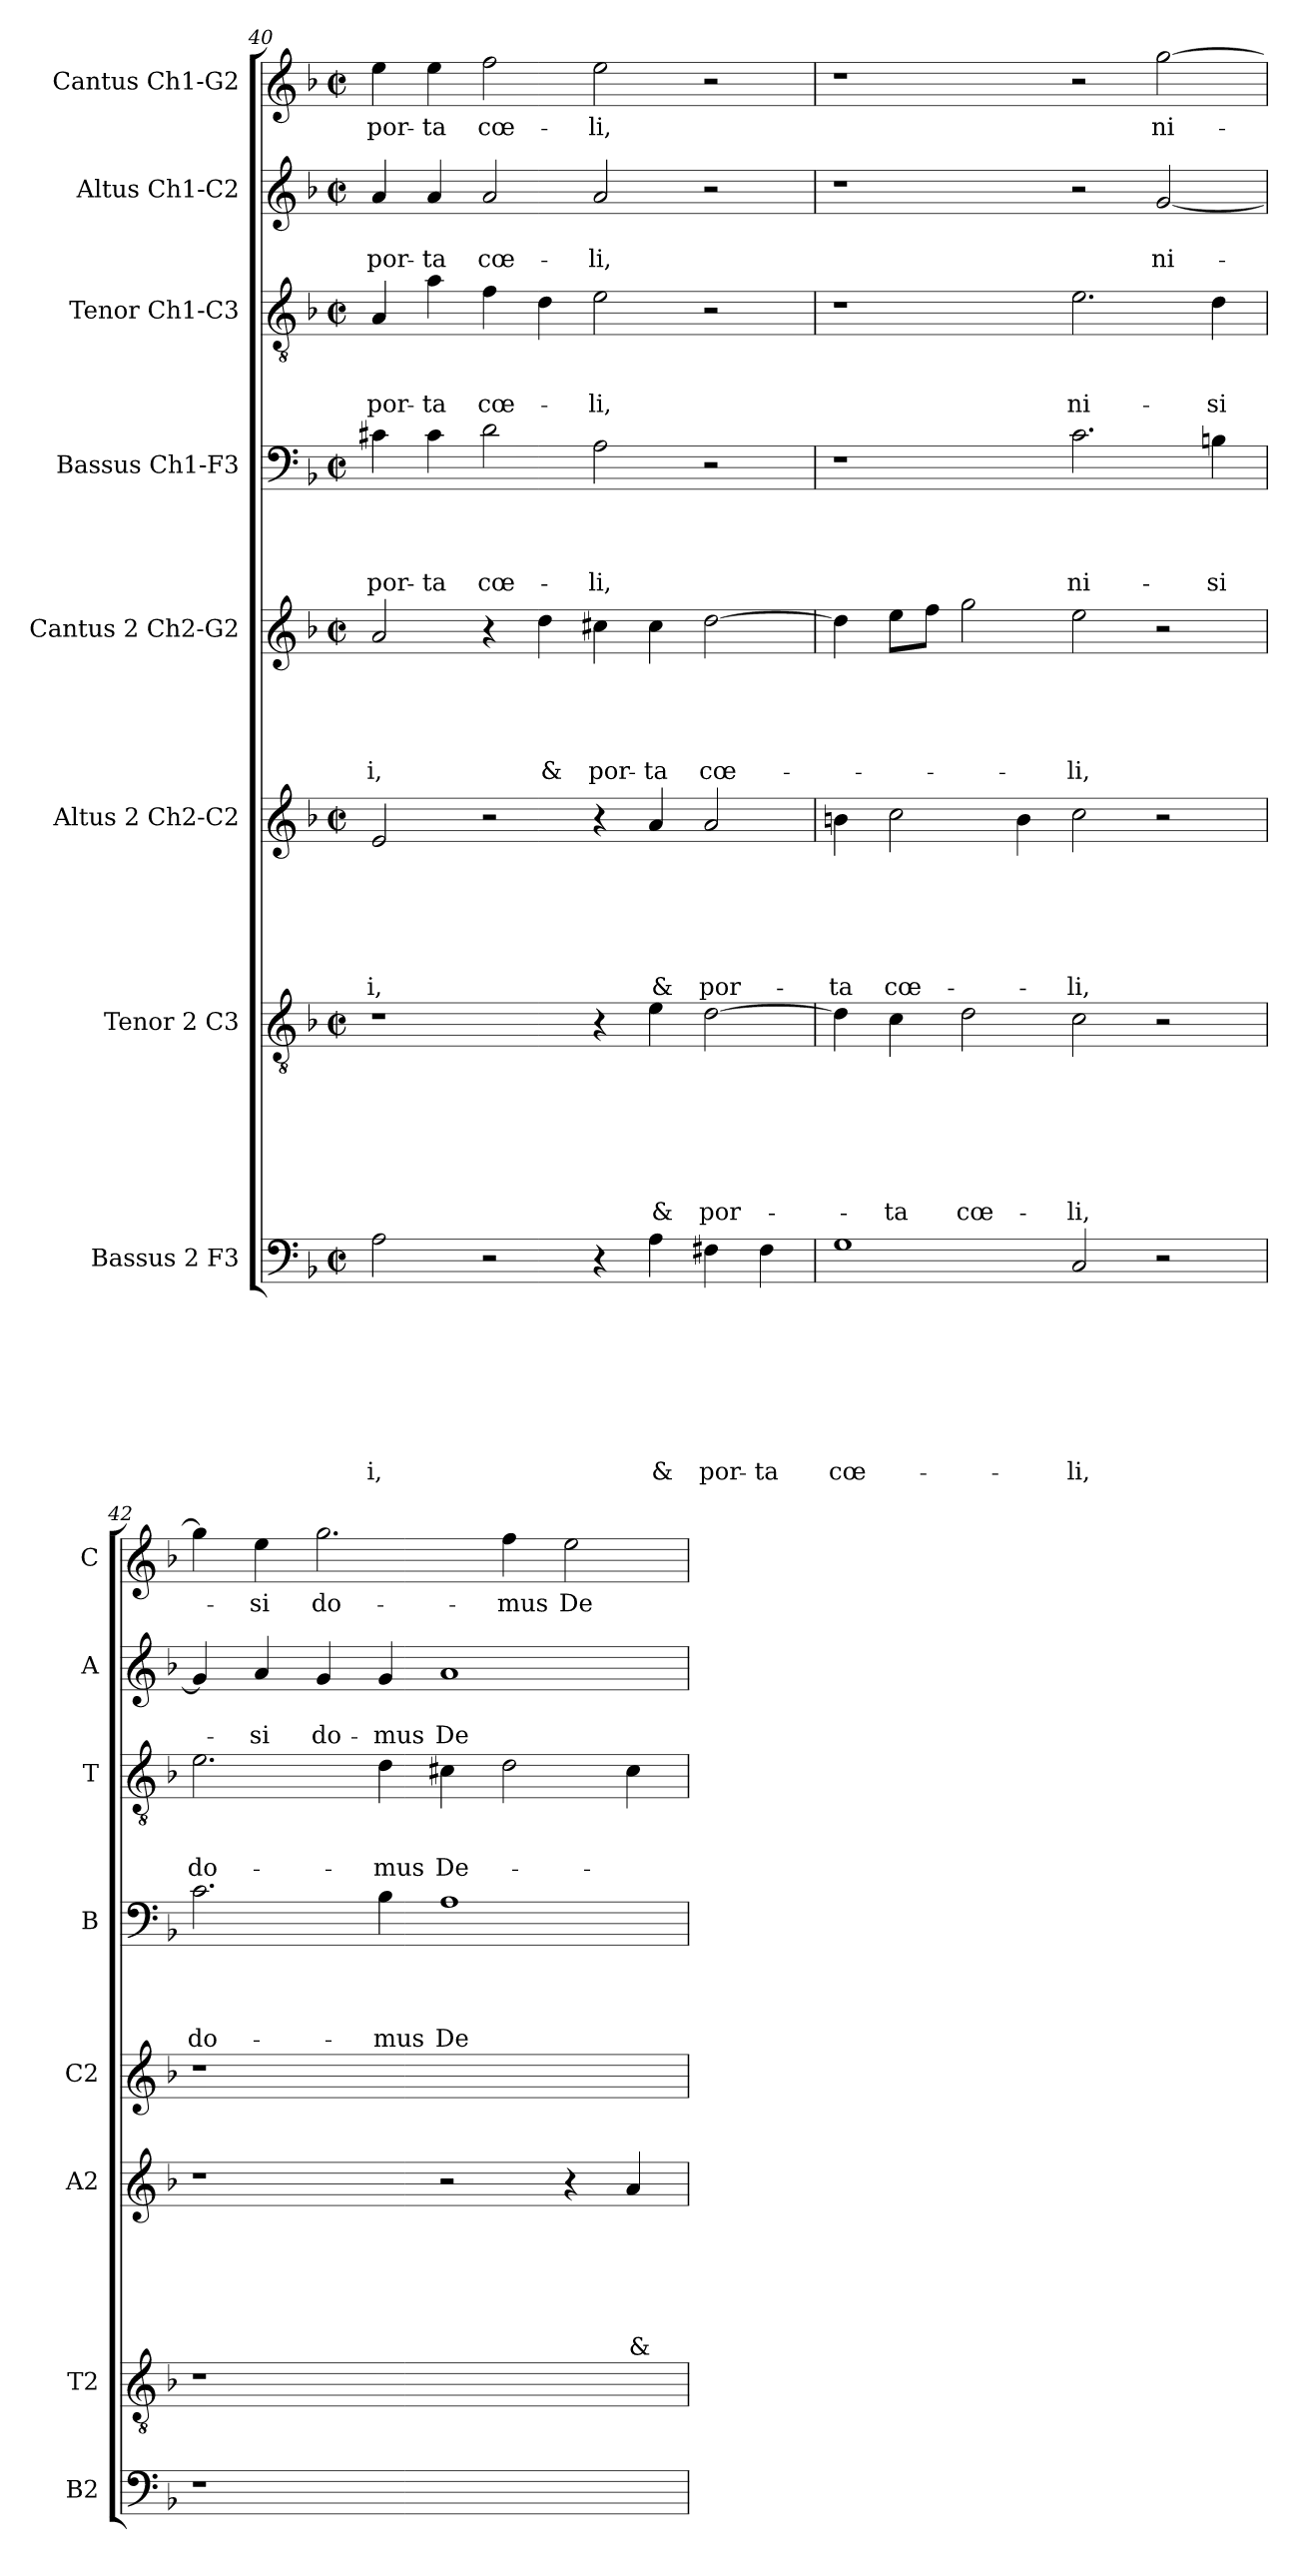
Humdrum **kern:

**kern	**text	**text	**text	**text	**text	**text	**text	**text	**kern	**text	**text	**text	**text	**text	**text	**text	**kern	**text	**text	**text	**text	**text	**text	**kern	**text	**text	**text	**text	**text	**kern	**text	**text	**text	**text	**kern	**text	**text	**text	**kern	**text	**text	**kern	**text
*part8	*part8	*part8	*part8	*part8	*part8	*part8	*part8	*part8	*part7	*part7	*part7	*part7	*part7	*part7	*part7	*part7	*part6	*part6	*part6	*part6	*part6	*part6	*part6	*part5	*part5	*part5	*part5	*part5	*part5	*part4	*part4	*part4	*part4	*part4	*part3	*part3	*part3	*part3	*part2	*part2	*part2	*part1	*part1
*staff8	*staff8	*staff8	*staff8	*staff8	*staff8	*staff8	*staff8	*staff8	*staff7	*staff7	*staff7	*staff7	*staff7	*staff7	*staff7	*staff7	*staff6	*staff6	*staff6	*staff6	*staff6	*staff6	*staff6	*staff5	*staff5	*staff5	*staff5	*staff5	*staff5	*staff4	*staff4	*staff4	*staff4	*staff4	*staff3	*staff3	*staff3	*staff3	*staff2	*staff2	*staff2	*staff1	*staff1
*I"Bassus 2 F3	*	*	*	*	*	*	*	*	*I"Tenor 2 C3	*	*	*	*	*	*	*	*I"Altus 2 Ch2-C2	*	*	*	*	*	*	*I"Cantus 2 Ch2-G2	*	*	*	*	*	*I"Bassus  Ch1-F3	*	*	*	*	*I"Tenor Ch1-C3	*	*	*	*I"Altus  Ch1-C2	*	*	*I"Cantus Ch1-G2	*
*I'B2	*	*	*	*	*	*	*	*	*I'T2	*	*	*	*	*	*	*	*I'A2	*	*	*	*	*	*	*I'C2	*	*	*	*	*	*I'B	*	*	*	*	*I'T	*	*	*	*I'A	*	*	*I'C	*
*clefF4	*	*	*	*	*	*	*	*	*clefGv2	*	*	*	*	*	*	*	*clefG2	*	*	*	*	*	*	*clefG2	*	*	*	*	*	*clefF4	*	*	*	*	*clefGv2	*	*	*	*clefG2	*	*	*clefG2	*
*k[b-]	*	*	*	*	*	*	*	*	*k[b-]	*	*	*	*	*	*	*	*k[b-]	*	*	*	*	*	*	*k[b-]	*	*	*	*	*	*k[b-]	*	*	*	*	*k[b-]	*	*	*	*k[b-]	*	*	*k[b-]	*
*F:	*	*	*	*	*	*	*	*	*F:	*	*	*	*	*	*	*	*F:	*	*	*	*	*	*	*F:	*	*	*	*	*	*F:	*	*	*	*	*F:	*	*	*	*F:	*	*	*F:	*
*M2/2	*	*	*	*	*	*	*	*	*M2/2	*	*	*	*	*	*	*	*M2/2	*	*	*	*	*	*	*M2/2	*	*	*	*	*	*M2/2	*	*	*	*	*M2/2	*	*	*	*M2/2	*	*	*M2/2	*
*met(c|)	*	*	*	*	*	*	*	*	*met(c|)	*	*	*	*	*	*	*	*met(c|)	*	*	*	*	*	*	*met(c|)	*	*	*	*	*	*met(c|)	*	*	*	*	*met(c|)	*	*	*	*met(c|)	*	*	*met(c|)	*
=40	=40	=40	=40	=40	=40	=40	=40	=40	=40	=40	=40	=40	=40	=40	=40	=40	=40	=40	=40	=40	=40	=40	=40	=40	=40	=40	=40	=40	=40	=40	=40	=40	=40	=40	=40	=40	=40	=40	=40	=40	=40	=40	=40
!	!	!	!	!	!	!	!	!LO:LY:b	!	!	!	!	!	!	!	!	!	!	!	!	!	!	!LO:LY:b	!	!	!	!	!	!LO:LY:b	!	!	!	!	!LO:LY:b	!	!	!	!LO:LY:b	!	!	!LO:LY:b	!	!LO:LY:b
2A\	.	.	.	.	.	.	.	-i,	1r	.	.	.	.	.	.	.	2e/	.	.	.	.	.	-i,	2a/	.	.	.	.	-i,	4c#X\	.	.	.	por-	4A/	.	.	por-	4a/	.	por-	4ee\	por-
!	!	!	!	!	!	!	!	!	!	!	!	!	!	!	!	!	!	!	!	!	!	!	!	!	!	!	!	!	!	!	!	!	!	!LO:LY:b	!	!	!	!LO:LY:b	!	!	!LO:LY:b	!	!LO:LY:b
.	.	.	.	.	.	.	.	.	.	.	.	.	.	.	.	.	.	.	.	.	.	.	.	.	.	.	.	.	.	4c#\	.	.	.	-ta	4a\	.	.	-ta	4a/	.	-ta	4ee\	-ta
!	!	!	!	!	!	!	!	!	!	!	!	!	!	!	!	!	!	!	!	!	!	!	!	!	!	!	!	!	!	!	!	!	!	!LO:LY:b	!	!	!	!LO:LY:b	!	!	!LO:LY:b	!	!LO:LY:b
2r	.	.	.	.	.	.	.	.	.	.	.	.	.	.	.	.	2r	.	.	.	.	.	.	4r	.	.	.	.	.	2d\	.	.	.	cœ-	4f\	.	.	cœ-	2a/	.	cœ-	2ff\	cœ-
!	!	!	!	!	!	!	!	!	!	!	!	!	!	!	!	!	!	!	!	!	!	!	!	!	!	!	!	!	!LO:LY:b	!	!	!	!	!	!	!	!	!	!	!	!	!	!
.	.	.	.	.	.	.	.	.	.	.	.	.	.	.	.	.	.	.	.	.	.	.	.	4dd\	.	.	.	.	&	.	.	.	.	.	4d\	.	.	.	.	.	.	.	.
!	!	!	!	!	!	!	!	!	!	!	!	!	!	!	!	!	!	!	!	!	!	!	!	!	!	!	!	!	!LO:LY:b	!	!	!	!	!LO:LY:b	!	!	!	!LO:LY:b	!	!	!LO:LY:b	!	!LO:LY:b
4r	.	.	.	.	.	.	.	.	4r	.	.	.	.	.	.	.	4r	.	.	.	.	.	.	4cc#X\	.	.	.	.	por-	2A\	.	.	.	-li,	2e\	.	.	-li,	2a/	.	-li,	2ee\	-li,
!	!	!	!	!	!	!	!	!LO:LY:b	!	!	!	!	!	!	!	!LO:LY:b	!	!	!	!	!	!	!LO:LY:b	!	!	!	!	!	!LO:LY:b	!	!	!	!	!	!	!	!	!	!	!	!	!	!
4A\	.	.	.	.	.	.	.	&	4e\	.	.	.	.	.	.	&	4a/	.	.	.	.	.	&	4cc#\	.	.	.	.	-ta	.	.	.	.	.	.	.	.	.	.	.	.	.	.
!	!	!	!	!	!	!	!	!LO:LY:b	!	!	!	!	!	!	!	!LO:LY:b	!	!	!	!	!	!	!LO:LY:b	!	!	!	!	!	!LO:LY:b	!	!	!	!	!	!	!	!	!	!	!	!	!	!
4F#X\	.	.	.	.	.	.	.	por-	[2d\	.	.	.	.	.	.	por-	2a/	.	.	.	.	.	por-	[2dd\	.	.	.	.	cœ-	2r	.	.	.	.	2r	.	.	.	2r	.	.	2r	.
!	!	!	!	!	!	!	!	!LO:LY:b	!	!	!	!	!	!	!	!	!	!	!	!	!	!	!	!	!	!	!	!	!	!	!	!	!	!	!	!	!	!	!	!	!	!	!
4F#\	.	.	.	.	.	.	.	-ta	.	.	.	.	.	.	.	.	.	.	.	.	.	.	.	.	.	.	.	.	.	.	.	.	.	.	.	.	.	.	.	.	.	.	.
!!LO:PB:g=z
=41	=41	=41	=41	=41	=41	=41	=41	=41	=41	=41	=41	=41	=41	=41	=41	=41	=41	=41	=41	=41	=41	=41	=41	=41	=41	=41	=41	=41	=41	=41	=41	=41	=41	=41	=41	=41	=41	=41	=41	=41	=41	=41	=41
!	!	!	!	!	!	!	!	!LO:LY:b	!	!	!	!	!	!	!	!	!	!	!	!	!	!	!LO:LY:b	!	!	!	!	!	!	!	!	!	!	!	!	!	!	!	!	!	!	!	!
1G	.	.	.	.	.	.	.	cœ-	4d\]	.	.	.	.	.	.	.	4bn\	.	.	.	.	.	-ta	4dd\]	.	.	.	.	.	1r	.	.	.	.	1r	.	.	.	1r	.	.	1r	.
!	!	!	!	!	!	!	!	!	!	!	!	!	!	!	!	!LO:LY:b	!	!	!	!	!	!	!LO:LY:b	!	!	!	!	!	!	!	!	!	!	!	!	!	!	!	!	!	!	!	!
.	.	.	.	.	.	.	.	.	4c\	.	.	.	.	.	.	-ta	2cc\	.	.	.	.	.	cœ-	8ee\L	.	.	.	.	.	.	.	.	.	.	.	.	.	.	.	.	.	.	.
.	.	.	.	.	.	.	.	.	.	.	.	.	.	.	.	.	.	.	.	.	.	.	.	8ff\J	.	.	.	.	.	.	.	.	.	.	.	.	.	.	.	.	.	.	.
!	!	!	!	!	!	!	!	!	!	!	!	!	!	!	!	!LO:LY:b	!	!	!	!	!	!	!	!	!	!	!	!	!	!	!	!	!	!	!	!	!	!	!	!	!	!	!
.	.	.	.	.	.	.	.	.	2d\	.	.	.	.	.	.	cœ-	.	.	.	.	.	.	.	2gg\	.	.	.	.	.	.	.	.	.	.	.	.	.	.	.	.	.	.	.
.	.	.	.	.	.	.	.	.	.	.	.	.	.	.	.	.	4b\	.	.	.	.	.	.	.	.	.	.	.	.	.	.	.	.	.	.	.	.	.	.	.	.	.	.
!	!	!	!	!	!	!	!	!LO:LY:b	!	!	!	!	!	!	!	!LO:LY:b	!	!	!	!	!	!	!LO:LY:b	!	!	!	!	!	!LO:LY:b	!	!	!	!	!LO:LY:b	!	!	!	!LO:LY:b	!	!	!	!	!
2C/	.	.	.	.	.	.	.	-li,	2c\	.	.	.	.	.	.	-li,	2cc\	.	.	.	.	.	-li,	2ee\	.	.	.	.	-li,	2.c\	.	.	.	ni-	2.e\	.	.	ni-	2r	.	.	2r	.
!	!	!	!	!	!	!	!	!	!	!	!	!	!	!	!	!	!	!	!	!	!	!	!	!	!	!	!	!	!	!	!	!	!	!	!	!	!	!	!	!	!LO:LY:b	!	!LO:LY:b
2r	.	.	.	.	.	.	.	.	2r	.	.	.	.	.	.	.	2r	.	.	.	.	.	.	2r	.	.	.	.	.	.	.	.	.	.	.	.	.	.	[2g/	.	ni-	[2gg\	ni-
!	!	!	!	!	!	!	!	!	!	!	!	!	!	!	!	!	!	!	!	!	!	!	!	!	!	!	!	!	!	!	!	!	!	!LO:LY:b	!	!	!	!LO:LY:b	!	!	!	!	!
.	.	.	.	.	.	.	.	.	.	.	.	.	.	.	.	.	.	.	.	.	.	.	.	.	.	.	.	.	.	4Bn\	.	.	.	-si	4d\	.	.	-si	.	.	.	.	.
=42	=42	=42	=42	=42	=42	=42	=42	=42	=42	=42	=42	=42	=42	=42	=42	=42	=42	=42	=42	=42	=42	=42	=42	=42	=42	=42	=42	=42	=42	=42	=42	=42	=42	=42	=42	=42	=42	=42	=42	=42	=42	=42	=42
!	!	!	!	!	!	!	!	!	!	!	!	!	!	!	!	!	!	!	!	!	!	!	!	!	!	!	!	!	!	!	!	!	!	!LO:LY:b	!	!	!	!LO:LY:b	!	!	!	!	!
1r	.	.	.	.	.	.	.	.	1r	.	.	.	.	.	.	.	1r	.	.	.	.	.	.	1r	.	.	.	.	.	2.c\	.	.	.	do-	2.e\	.	.	do-	4g/]	.	.	4gg\]	.
!	!	!	!	!	!	!	!	!	!	!	!	!	!	!	!	!	!	!	!	!	!	!	!	!	!	!	!	!	!	!	!	!	!	!	!	!	!	!	!	!	!LO:LY:b	!	!LO:LY:b
.	.	.	.	.	.	.	.	.	.	.	.	.	.	.	.	.	.	.	.	.	.	.	.	.	.	.	.	.	.	.	.	.	.	.	.	.	.	.	4a/	.	-si	4ee\	-si
!	!	!	!	!	!	!	!	!	!	!	!	!	!	!	!	!	!	!	!	!	!	!	!	!	!	!	!	!	!	!	!	!	!	!	!	!	!	!	!	!	!LO:LY:b	!	!LO:LY:b
.	.	.	.	.	.	.	.	.	.	.	.	.	.	.	.	.	.	.	.	.	.	.	.	.	.	.	.	.	.	.	.	.	.	.	.	.	.	.	4g/	.	do-	2.gg\	do-
!	!	!	!	!	!	!	!	!	!	!	!	!	!	!	!	!	!	!	!	!	!	!	!	!	!	!	!	!	!	!	!	!	!	!LO:LY:b	!	!	!	!LO:LY:b	!	!	!LO:LY:b	!	!
.	.	.	.	.	.	.	.	.	.	.	.	.	.	.	.	.	.	.	.	.	.	.	.	.	.	.	.	.	.	4B-\	.	.	.	-mus	4d\	.	.	-mus	4g/	.	-mus	.	.
!	!	!	!	!	!	!	!	!	!	!	!	!	!	!	!	!	!	!	!	!	!	!	!	!	!	!	!	!	!	!	!	!	!	!LO:LY:b	!	!	!	!LO:LY:b	!	!	!LO:LY:b	!	!
1ryy	.	.	.	.	.	.	.	.	1ryy	.	.	.	.	.	.	.	2r	.	.	.	.	.	.	1ryy	.	.	.	.	.	1A	.	.	.	De-	4c#X\	.	.	De-	1a	.	De-	.	.
!	!	!	!	!	!	!	!	!	!	!	!	!	!	!	!	!	!	!	!	!	!	!	!	!	!	!	!	!	!	!	!	!	!	!	!	!	!	!	!	!	!	!	!LO:LY:b
.	.	.	.	.	.	.	.	.	.	.	.	.	.	.	.	.	.	.	.	.	.	.	.	.	.	.	.	.	.	.	.	.	.	.	2d\	.	.	.	.	.	.	4ff\	-mus
!	!	!	!	!	!	!	!	!	!	!	!	!	!	!	!	!	!	!	!	!	!	!	!	!	!	!	!	!	!	!	!	!	!	!	!	!	!	!	!	!	!	!	!LO:LY:b
.	.	.	.	.	.	.	.	.	.	.	.	.	.	.	.	.	4r	.	.	.	.	.	.	.	.	.	.	.	.	.	.	.	.	.	.	.	.	.	.	.	.	2ee\	De-
!	!	!	!	!	!	!	!	!	!	!	!	!	!	!	!	!	!	!	!	!	!	!	!LO:LY:b	!	!	!	!	!	!	!	!	!	!	!	!	!	!	!	!	!	!	!	!
.	.	.	.	.	.	.	.	.	.	.	.	.	.	.	.	.	4a/	.	.	.	.	.	&	.	.	.	.	.	.	.	.	.	.	.	4c#\	.	.	.	.	.	.	.	.
=	=	=	=	=	=	=	=	=	=	=	=	=	=	=	=	=	=	=	=	=	=	=	=	=	=	=	=	=	=	=	=	=	=	=	=	=	=	=	=	=	=	=	=
*-	*-	*-	*-	*-	*-	*-	*-	*-	*-	*-	*-	*-	*-	*-	*-	*-	*-	*-	*-	*-	*-	*-	*-	*-	*-	*-	*-	*-	*-	*-	*-	*-	*-	*-	*-	*-	*-	*-	*-	*-	*-	*-	*-
